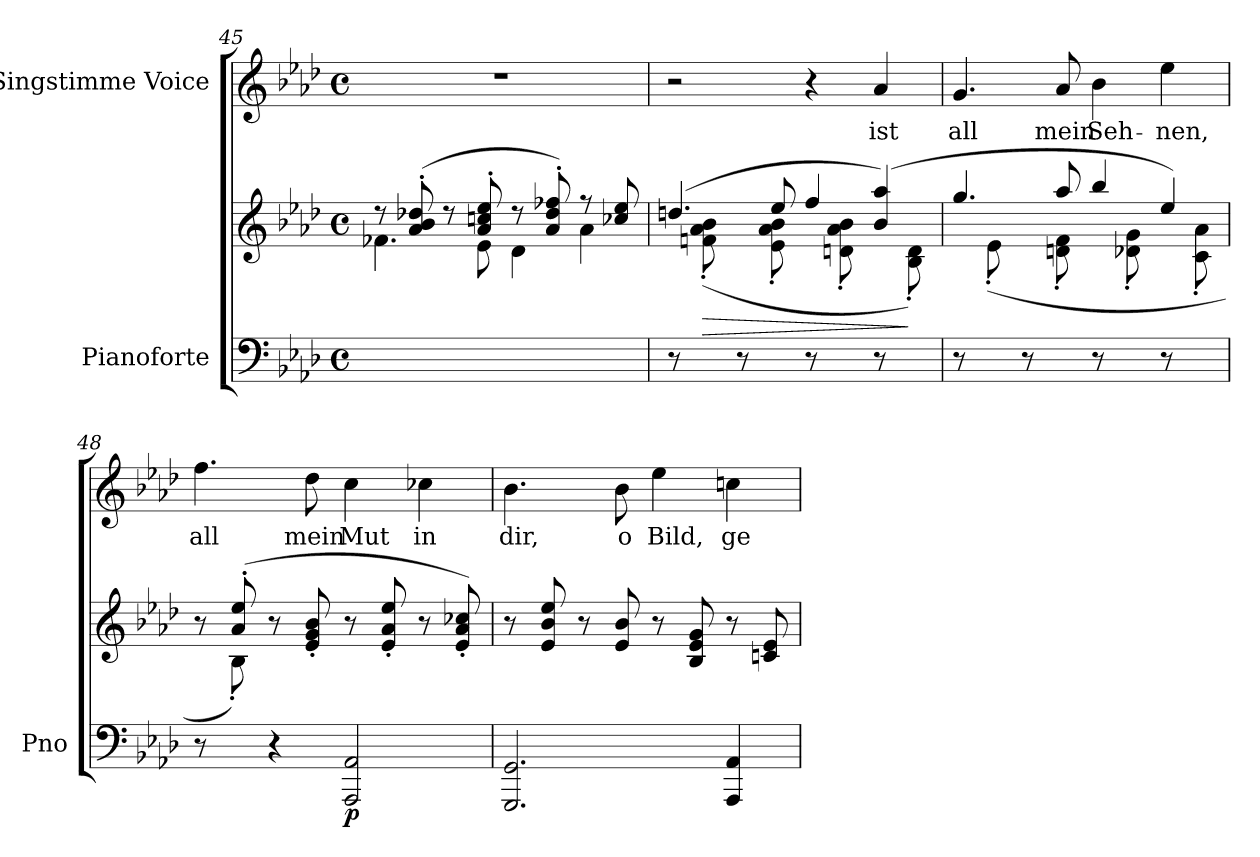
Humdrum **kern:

**kern	**kern	**dynam	**kern	**text
*part2	*part2	*part2	*part1	*part1
*staff3	*staff2	*staff2/3	*staff1	*staff1
*I"Pianoforte	*	*	*I"Singstimme Voice	*
*I'Pno	*	*	*	*
!!LO:PB:g=z
*clefF4	*clefG2	*	*clefG2	*
*k[b-e-a-d-]	*k[b-e-a-d-]	*	*k[b-e-a-d-]	*
*M4/4	*M4/4	*	*M4/4	*
*met(c)	*met(c)	*	*met(c)	*
=45	=45	=45	=45	=45
*	*^	*	*	*
1ryy	8r	4.f-X\	.	1r	.
.	(>8a-/'> 8b-/'> 8dd-X/'>	.	.	.	.
.	8r	.	.	.	.
.	8a-/'> 8ccn/'> 8ee-/'>	8e-\	.	.	.
.	8r	4d-\	.	.	.
.	8a-/'> 8dd-/'> 8ff-X/'>)	.	.	.	.
.	8r	4a-\	.	.	.
.	8cc-X/ 8ee-/	.	.	.	.
=46	=46	=46	=46	=46	=46
8r	(>4.ddn/	8ryy	.	2r	.
!	!	!	!LO:HP:b	!	!
8ryy	.	(<8fn\'< 8a-\'< 8b-\'<	>	.	.
8r	.	8ryy	.	.	.
8ryy	8ee-/	8e-\'< 8a-\'< 8b-\'<	.	.	.
8r	4ff/	8ryy	.	4r	.
8ryy	.	8dn\'< 8a-\'< 8b-\'<	.	.	.
!	!	!	!	!	!LO:LY:b
8r	(>4b-/ 4aa-/)	8ryy	.	4a-/	ist
8ryy	.	8B-\'< 8d\'<)	]	.	.
=47	=47	=47	=47	=47	=47
!	!	!	!	!	!LO:LY:b
8r	4.gg/	8ryy	.	4.g/	all
8ryy	.	(<8e-'<\	.	.	.
8r	.	8ryy	.	.	.
!	!	!	!	!	!LO:LY:b
8ryy	8aa-/	8dn\'< 8f\'<	.	8a-/	mein
!	!	!	!	!	!LO:LY:b
8r	4bb-/	8ryy	.	4b-\	Seh-
8ryy	.	8d-X\'< 8g\'<	.	.	.
!	!	!	!	!	!LO:LY:b
8r	4ee-/)	8ryy	.	4ee-\	-nen,
8ryy	.	8c\'< 8a-\'<	.	.	.
!!LO:LB:g=z
=48	=48	=48	=48	=48	=48
!	!	!	!	!	!LO:LY:b
8r	8r	8ryy	.	4.ff\	all
8ryy	(>8a-/'> 8ee-/'>	8B-'<\)	.	.	.
4r	8r	2.ryy	.	.	.
!	!	!	!	!	!LO:LY:b
.	8e-/'> 8g/'> 8b-/'>	.	.	8dd-\	mein
!	!	!	!LO:DY:b=2	!	!LO:LY:b
2AAA-/ 2AA-/	8r	.	p	4cc\	Mut
.	8e-/'> 8a-/'> 8ee-/'>	.	.	.	.
!	!	!	!	!	!LO:LY:b
.	8r	.	.	4cc-X\	in
.	8e-/'> 8a-/'> 8cc-X/'>)	.	.	.	.
*	*v	*v	*	*	*
=49	=49	=49	=49	=49
!	!	!	!	!LO:LY:b
2.GGG/ 2.GG/	8r	.	4.b-\	dir,
.	8e-/ 8b-/ 8ee-/	.	.	.
.	8r	.	.	.
!	!	!	!	!LO:LY:b
.	8e-/ 8b-/	.	8b-\	o
!	!	!	!	!LO:LY:b
.	8r	.	4ee-\	Bild,
.	8B-/ 8e-/ 8g/	.	.	.
!	!	!	!	!LO:LY:b
4AAA-/ 4AA-/	8r	.	4ccn\	ge-
.	8cn/ 8e-/	.	.	.
=	=	=	=	=
*-	*-	*-	*-	*-
